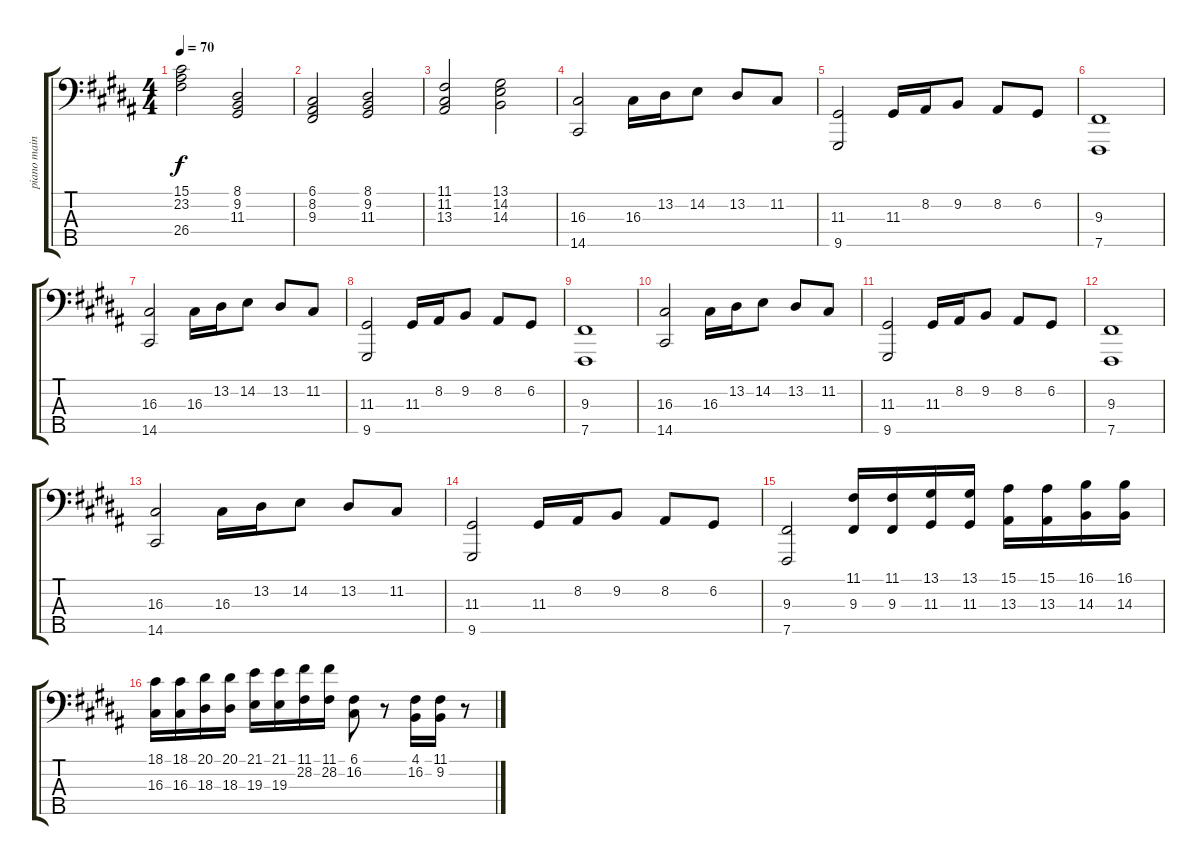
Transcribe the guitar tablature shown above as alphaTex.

\track ("piano main gauche" "piano main") {instrument acousticgrandpiano}
\staff {score tabs}
\tuning (G2 D2 A1 E1 B0) {hide}
\ts (4 4)
\tempo 70
\clef f4
\ks g#minor
(15.1 23.2 26.4).2{dy f instrument acousticgrandpiano} (8.1 9.2 11.3).2 |
(6.1 8.2 9.3).2 (8.1 9.2 11.3).2 |
(11.1 11.2 13.3).2 (13.1 14.2 14.3).2 |
(16.3 14.5).2 16.3.16 13.2.16 14.2.8 13.2.8 11.2.8 |
(11.3 9.5).2 11.3.16 8.2.16 9.2.8 8.2.8 6.2.8 |
(9.3 7.5).1 |
(16.3 14.5).2 16.3.16 13.2.16 14.2.8 13.2.8 11.2.8 |
(11.3 9.5).2 11.3.16 8.2.16 9.2.8 8.2.8 6.2.8 |
(9.3 7.5).1 |
(16.3 14.5).2 16.3.16 13.2.16 14.2.8 13.2.8 11.2.8 |
(11.3 9.5).2 11.3.16 8.2.16 9.2.8 8.2.8 6.2.8 |
(9.3 7.5).1 |
(16.3 14.5).2 16.3.16 13.2.16 14.2.8 13.2.8 11.2.8 |
(11.3 9.5).2 11.3.16 8.2.16 9.2.8 8.2.8 6.2.8 |
(9.3 7.5).2 (11.1 9.3).16 (11.1 9.3).16 (13.1 11.3).16 (13.1 11.3).16 (15.1 13.3).16 (15.1 13.3).16 (16.1 14.3).16 (16.1 14.3).16 |
(18.1 16.3).16 (18.1 16.3).16 (20.1 18.3).16 (20.1 18.3).16 (21.1 19.3).16 (21.1 19.3).16 (11.1 28.2).16 (11.1 28.2).16 (6.1 16.2).8 r.8 (4.1 16.2).16 (11.1 9.2).16 r.8
